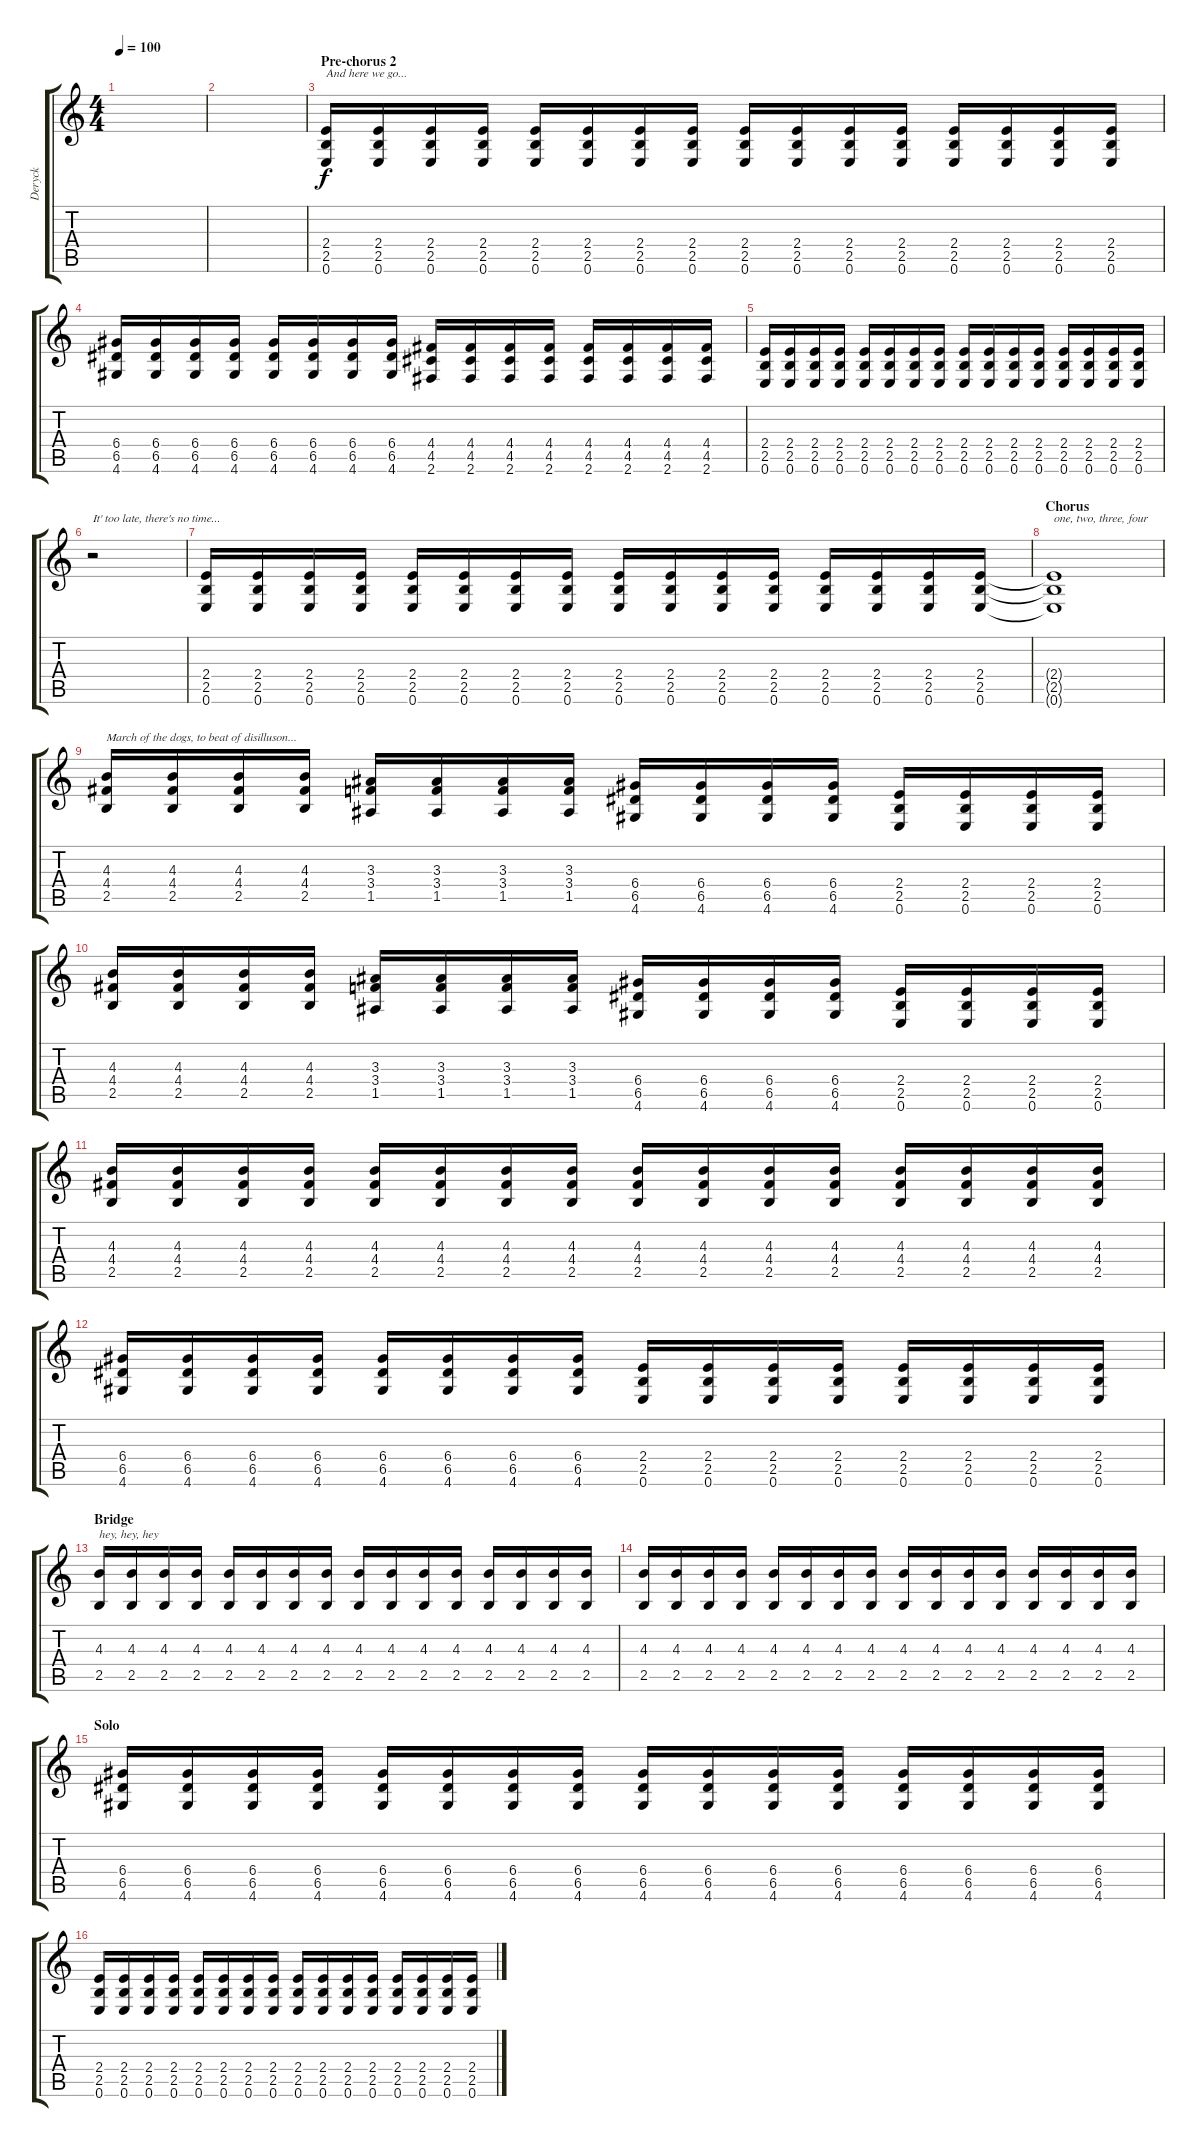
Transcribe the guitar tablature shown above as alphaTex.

\track ("Deryck" "Deryck") {instrument distortionguitar}
\staff {score tabs}
\tuning (E4 B3 G3 D3 A2 E2) {hide}
\ts (4 4)
\tempo 100
\clef g2
\ks c
|
|
\section ("" "Pre-chorus 2")
(2.4 2.5 0.6).16{txt "And here we go..."} (2.4 2.5 0.6).16 (2.4 2.5 0.6).16 (2.4 2.5 0.6).16 (2.4 2.5 0.6).16 (2.4 2.5 0.6).16 (2.4 2.5 0.6).16 (2.4 2.5 0.6).16 (2.4 2.5 0.6).16 (2.4 2.5 0.6).16 (2.4 2.5 0.6).16 (2.4 2.5 0.6).16 (2.4 2.5 0.6).16 (2.4 2.5 0.6).16 (2.4 2.5 0.6).16 (2.4 2.5 0.6).16 |
(6.4 6.5 4.6).16 (6.4 6.5 4.6).16 (6.4 6.5 4.6).16 (6.4 6.5 4.6).16 (6.4 6.5 4.6).16 (6.4 6.5 4.6).16 (6.4 6.5 4.6).16 (6.4 6.5 4.6).16 (4.4 4.5 2.6).16 (4.4 4.5 2.6).16 (4.4 4.5 2.6).16 (4.4 4.5 2.6).16 (4.4 4.5 2.6).16 (4.4 4.5 2.6).16 (4.4 4.5 2.6).16 (4.4 4.5 2.6).16 |
(2.4 2.5 0.6).16 (2.4 2.5 0.6).16 (2.4 2.5 0.6).16 (2.4 2.5 0.6).16 (2.4 2.5 0.6).16 (2.4 2.5 0.6).16 (2.4 2.5 0.6).16 (2.4 2.5 0.6).16 (2.4 2.5 0.6).16 (2.4 2.5 0.6).16 (2.4 2.5 0.6).16 (2.4 2.5 0.6).16 (2.4 2.5 0.6).16 (2.4 2.5 0.6).16 (2.4 2.5 0.6).16 (2.4 2.5 0.6).16 |
r.2{txt "It' too late, there's no time..."} |
(2.4 2.5 0.6).16 (2.4 2.5 0.6).16 (2.4 2.5 0.6).16 (2.4 2.5 0.6).16 (2.4 2.5 0.6).16 (2.4 2.5 0.6).16 (2.4 2.5 0.6).16 (2.4 2.5 0.6).16 (2.4 2.5 0.6).16 (2.4 2.5 0.6).16 (2.4 2.5 0.6).16 (2.4 2.5 0.6).16 (2.4 2.5 0.6).16 (2.4 2.5 0.6).16 (2.4 2.5 0.6).16 (2.4 2.5 0.6).16 |
\section ("" "Chorus")
(2.4{t} 2.5{t} 0.6{t}).1{txt "one, two, three, four"} |
(4.3 4.4 2.5).16{txt "March of the dogs, to beat of disilluson..."} (4.3 4.4 2.5).16 (4.3 4.4 2.5).16 (4.3 4.4 2.5).16 (3.3 3.4 1.5).16 (3.3 3.4 1.5).16 (3.3 3.4 1.5).16 (3.3 3.4 1.5).16 (6.4 6.5 4.6).16 (6.4 6.5 4.6).16 (6.4 6.5 4.6).16 (6.4 6.5 4.6).16 (2.4 2.5 0.6).16 (2.4 2.5 0.6).16 (2.4 2.5 0.6).16 (2.4 2.5 0.6).16 |
(4.3 4.4 2.5).16 (4.3 4.4 2.5).16 (4.3 4.4 2.5).16 (4.3 4.4 2.5).16 (3.3 3.4 1.5).16 (3.3 3.4 1.5).16 (3.3 3.4 1.5).16 (3.3 3.4 1.5).16 (6.4 6.5 4.6).16 (6.4 6.5 4.6).16 (6.4 6.5 4.6).16 (6.4 6.5 4.6).16 (2.4 2.5 0.6).16 (2.4 2.5 0.6).16 (2.4 2.5 0.6).16 (2.4 2.5 0.6).16 |
(4.3 4.4 2.5).16 (4.3 4.4 2.5).16 (4.3 4.4 2.5).16 (4.3 4.4 2.5).16 (4.3 4.4 2.5).16 (4.3 4.4 2.5).16 (4.3 4.4 2.5).16 (4.3 4.4 2.5).16 (4.3 4.4 2.5).16 (4.3 4.4 2.5).16 (4.3 4.4 2.5).16 (4.3 4.4 2.5).16 (4.3 4.4 2.5).16 (4.3 4.4 2.5).16 (4.3 4.4 2.5).16 (4.3 4.4 2.5).16 |
(6.4 6.5 4.6).16 (6.4 6.5 4.6).16 (6.4 6.5 4.6).16 (6.4 6.5 4.6).16 (6.4 6.5 4.6).16 (6.4 6.5 4.6).16 (6.4 6.5 4.6).16 (6.4 6.5 4.6).16 (2.4 2.5 0.6).16 (2.4 2.5 0.6).16 (2.4 2.5 0.6).16 (2.4 2.5 0.6).16 (2.4 2.5 0.6).16 (2.4 2.5 0.6).16 (2.4 2.5 0.6).16 (2.4 2.5 0.6).16 |
\section ("" "Bridge")
(4.3 2.5).16{txt "hey, hey, hey"} (4.3 2.5).16 (4.3 2.5).16 (4.3 2.5).16 (4.3 2.5).16 (4.3 2.5).16 (4.3 2.5).16 (4.3 2.5).16 (4.3 2.5).16 (4.3 2.5).16 (4.3 2.5).16 (4.3 2.5).16 (4.3 2.5).16 (4.3 2.5).16 (4.3 2.5).16 (4.3 2.5).16 |
(4.3 2.5).16 (4.3 2.5).16 (4.3 2.5).16 (4.3 2.5).16 (4.3 2.5).16 (4.3 2.5).16 (4.3 2.5).16 (4.3 2.5).16 (4.3 2.5).16 (4.3 2.5).16 (4.3 2.5).16 (4.3 2.5).16 (4.3 2.5).16 (4.3 2.5).16 (4.3 2.5).16 (4.3 2.5).16 |
\section ("" "Solo")
(6.4 6.5 4.6).16 (6.4 6.5 4.6).16 (6.4 6.5 4.6).16 (6.4 6.5 4.6).16 (6.4 6.5 4.6).16 (6.4 6.5 4.6).16 (6.4 6.5 4.6).16 (6.4 6.5 4.6).16 (6.4 6.5 4.6).16 (6.4 6.5 4.6).16 (6.4 6.5 4.6).16 (6.4 6.5 4.6).16 (6.4 6.5 4.6).16 (6.4 6.5 4.6).16 (6.4 6.5 4.6).16 (6.4 6.5 4.6).16 |
(2.4 2.5 0.6).16 (2.4 2.5 0.6).16 (2.4 2.5 0.6).16 (2.4 2.5 0.6).16 (2.4 2.5 0.6).16 (2.4 2.5 0.6).16 (2.4 2.5 0.6).16 (2.4 2.5 0.6).16 (2.4 2.5 0.6).16 (2.4 2.5 0.6).16 (2.4 2.5 0.6).16 (2.4 2.5 0.6).16 (2.4 2.5 0.6).16 (2.4 2.5 0.6).16 (2.4 2.5 0.6).16 (2.4 2.5 0.6).16
